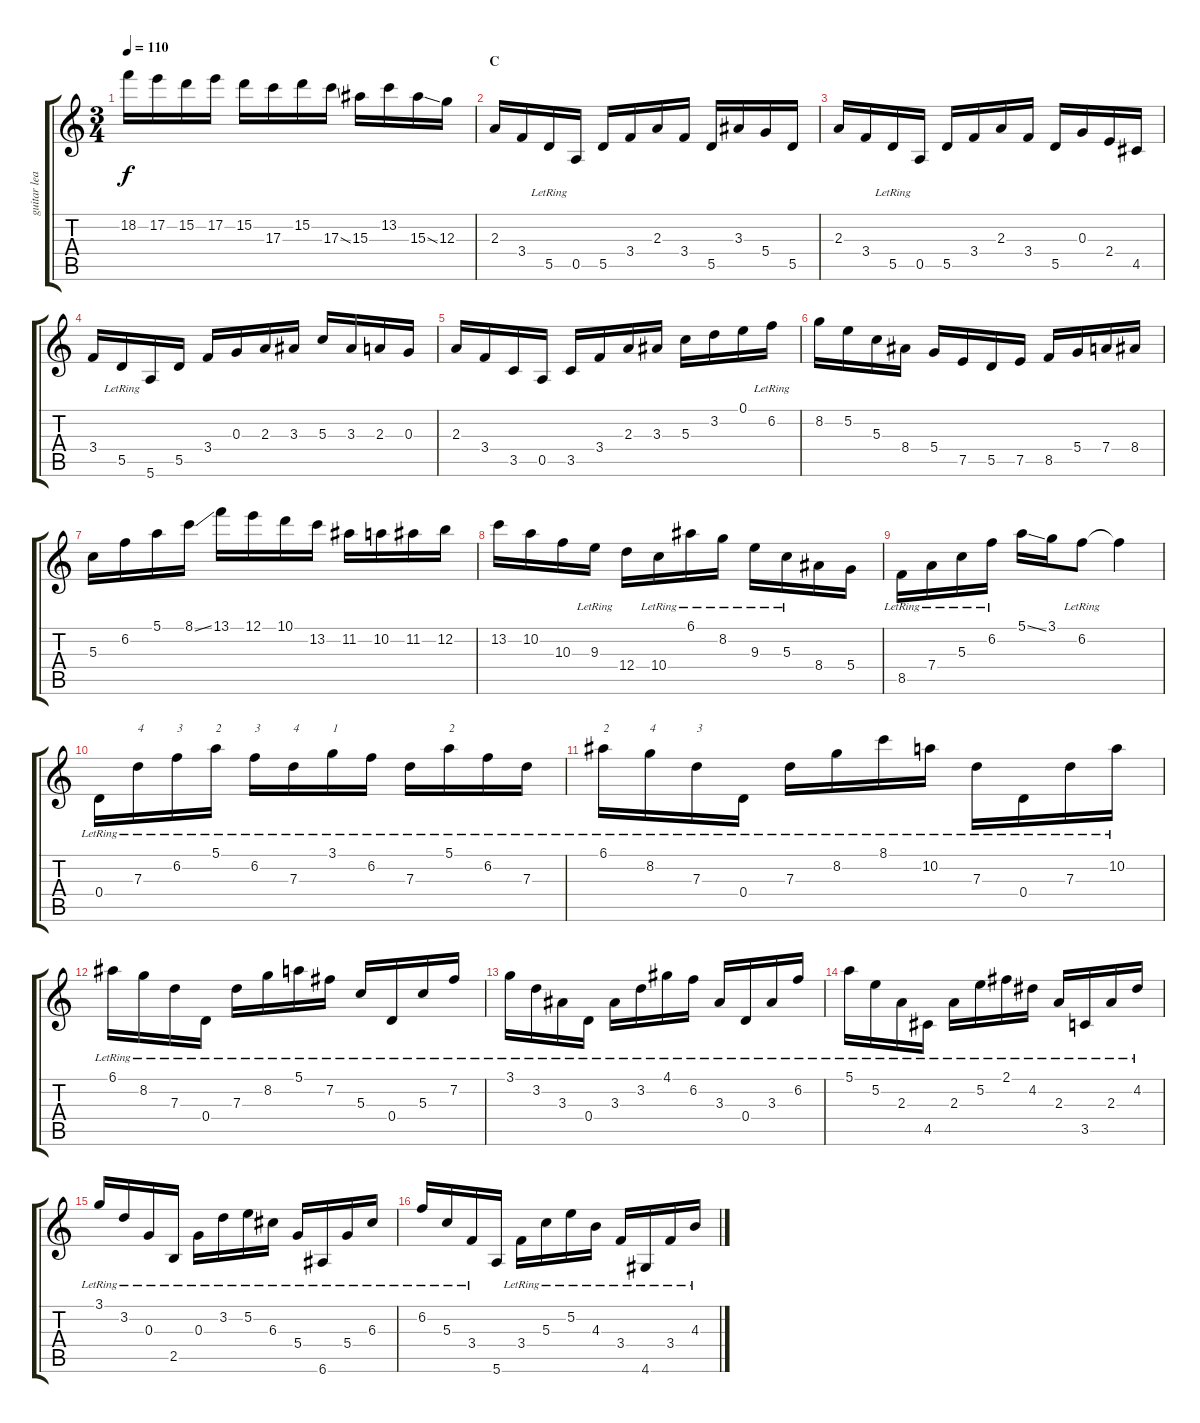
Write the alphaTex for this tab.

\track ("guitar lead " "guitar lea") {instrument overdrivenguitar}
\staff {score tabs}
\tuning (E4 B3 G3 D3 A2 E2) {hide}
\ts (3 4)
\tempo 110
\clef g2
\ks c
18.2.16{dy f} 17.2.16 15.2.16 17.2.16 15.2.16 17.3.16 15.2.16 17.3{ss}.16 15.3.16 13.2.16 15.3{ss}.16 12.3.16 |
\section ("" "C")
2.3.16 3.4.16 5.5{lr}.16 0.5.16 5.5.16 3.4.16 2.3.16 3.4.16 5.5.16 3.3.16 5.4.16 5.5.16 |
2.3.16 3.4.16 5.5{lr}.16 0.5.16 5.5.16 3.4.16 2.3.16 3.4.16 5.5.16 0.3.16 2.4.16 4.5.16 |
3.4.16 5.5{lr}.16 5.6.16 5.5.16 3.4.16 0.3.16 2.3.16 3.3.16 5.3.16 3.3.16 2.3.16 0.3.16 |
2.3.16 3.4.16 3.5.16 0.5.16 3.5.16 3.4.16 2.3.16 3.3.16 5.3.16 3.2.16 0.1.16 6.2{lr}.16 |
8.2.16 5.2.16 5.3.16 8.4.16 5.4.16 7.5.16 5.5.16 7.5.16 8.5.16 5.4.16 7.4.16 8.4.16 |
5.3.16 6.2.16 5.1.16 8.1{ss}.16 13.1.16 12.1.16 10.1.16 13.2.16 11.2.16 10.2.16 11.2.16 12.2.16 |
13.2.16 10.2.16 10.3.16 9.3{lr}.16 12.4.16 10.4{lr}.16 6.1{lr}.16 8.2{lr}.16 9.3{lr}.16 5.3{lr}.16 8.4.16 5.4.16 |
8.5{lr}.16 7.4{lr}.16 5.3{lr}.16 6.2{lr}.16 5.1{ss}.16 3.1.16 6.2{lr}.8 6.2{t}.4 |
0.4{lr}.16{instrument acousticguitarsteel} 7.3{lr}.16{txt "4"} 6.2{lr}.16{txt "3"} 5.1{lr}.16{txt "2"} 6.2{lr}.16{txt "3"} 7.3{lr}.16{txt "4"} 3.1{lr}.16{txt "1"} 6.2{lr}.16 7.3{lr}.16 5.1{lr}.16{txt "2"} 6.2{lr}.16 7.3{lr}.16 |
6.1{lr}.16{txt "2"} 8.2{lr}.16{txt "4"} 7.3{lr}.16{txt "3"} 0.4{lr}.16 7.3{lr}.16 8.2{lr}.16 8.1{lr}.16 10.2{lr}.16 7.3{lr}.16 0.4{lr}.16 7.3{lr}.16 10.2{lr}.16 |
6.1{lr}.16 8.2{lr}.16 7.3{lr}.16 0.4{lr}.16 7.3{lr}.16 8.2{lr}.16 5.1{lr}.16 7.2{lr}.16 5.3{lr}.16 0.4{lr}.16 5.3{lr}.16 7.2{lr}.16 |
3.1{lr}.16 3.2{lr}.16 3.3{lr}.16 0.4{lr}.16 3.3{lr}.16 3.2{lr}.16 4.1{lr}.16 6.2{lr}.16 3.3{lr}.16 0.4{lr}.16 3.3{lr}.16 6.2{lr}.16 |
5.1{lr}.16 5.2{lr}.16 2.3{lr}.16 4.5{lr}.16 2.3{lr}.16 5.2{lr}.16 2.1{lr}.16 4.2{lr}.16 2.3{lr}.16 3.5{lr}.16 2.3{lr}.16 4.2{lr}.16 |
3.1{lr}.16 3.2{lr}.16 0.3{lr}.16 2.5{lr}.16 0.3{lr}.16 3.2{lr}.16 5.2{lr}.16 6.3{lr}.16 5.4{lr}.16 6.6{lr}.16 5.4{lr}.16 6.3{lr}.16 |
6.2{lr}.16 5.3{lr}.16 3.4{lr}.16 5.6.16 3.4{lr}.16 5.3{lr}.16 5.2{lr}.16 4.3{lr}.16 3.4{lr}.16 4.6{lr}.16 3.4{lr}.16 4.3{lr}.16
